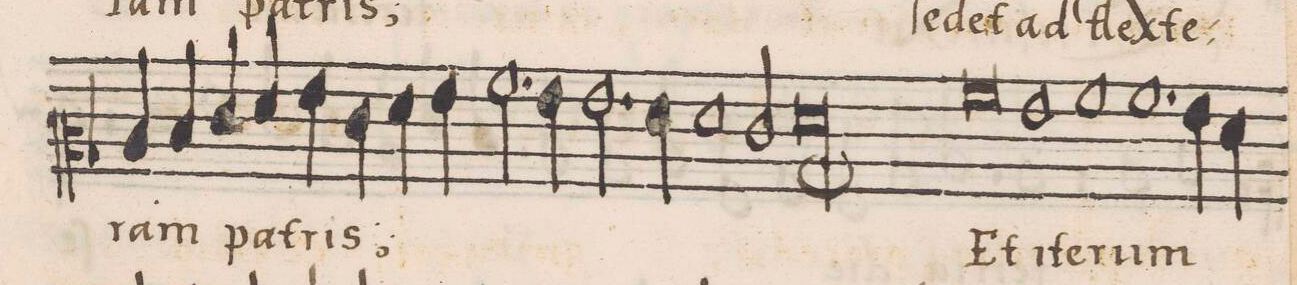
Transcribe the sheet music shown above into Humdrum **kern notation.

**kern	**text
*I"CANTVS	*
*clefC2	*
*k[b-]	*
*met(C|)	*
*M2/1	*
4c/	-ram
4d/	.
=167-	=167-
4e/	pa-
4f/	-tris;
4g\	.
4e\	.
4f\	.
4g\	.
2.a\	.
=168-	=168-
4g\	.
2.g\	.
4f\	.
1f\	.
=169-	=169-
2e/	.
1f;<l	.
=170||-	=170||-
0a	Et
=171-	=171-
1g	i-
1a	-te-
=172-	=172-
1.a	-rum
4g\	.
4f\	.
=173-	=173-
*-	*-
